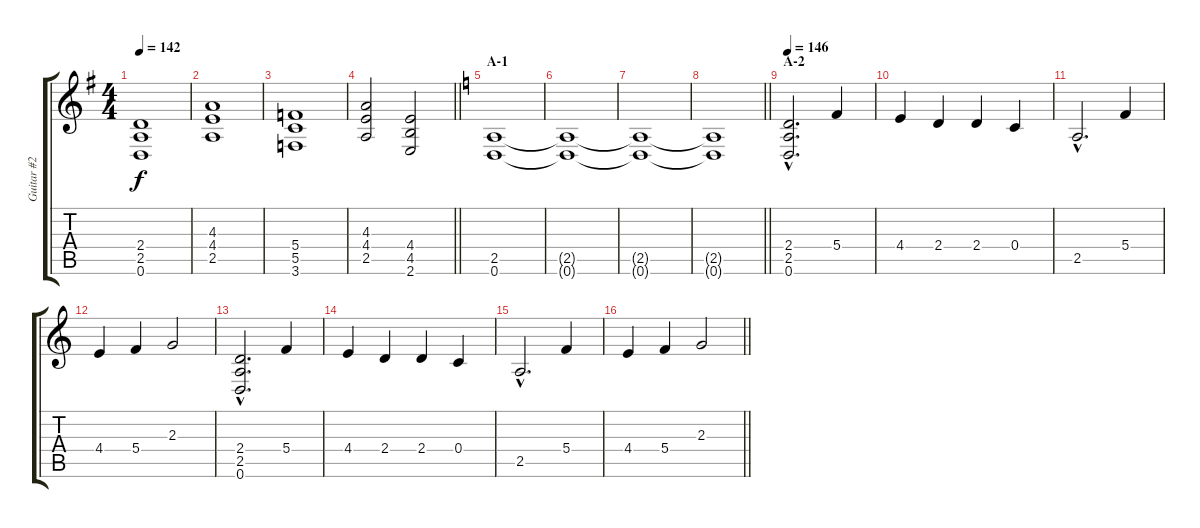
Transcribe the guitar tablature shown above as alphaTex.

\track ("Guitar #2" "Guitar #2") {instrument distortionguitar}
\staff {score tabs}
\tuning (D4 A3 F3 C3 G2 D2) {hide}
\ts (4 4)
\tempo 142
\clef g2
\ks g
(2.4 2.5 0.6).1{dy f} |
(4.3 4.4 2.5).1 |
(5.4 5.5 3.6).1 |
\barLineRight lightlight
(4.3 4.4 2.5).2 (4.4 4.5 2.6).2 |
\section ("" "A-1")
\ks c
(2.5 0.6).1 |
(2.5{t} 0.6{t}).1 |
(2.5{t} 0.6{t}).1 |
\barLineRight lightlight
(2.5{t} 0.6{t}).1 |
\section ("" "A-2")
\tempo 146
(2.4{hac} 2.5{hac} 0.6{hac}).2{d} 5.4.4 |
4.4.4 2.4.4 2.4.4 0.4.4 |
2.5{hac}.2{d} 5.4.4 |
4.4.4 5.4.4 2.3.2 |
(2.4{hac} 2.5{hac} 0.6{hac}).2{d} 5.4.4 |
4.4.4 2.4.4 2.4.4 0.4.4 |
2.5{hac}.2{d} 5.4.4 |
\barLineRight lightlight
4.4.4 5.4.4 2.3.2
